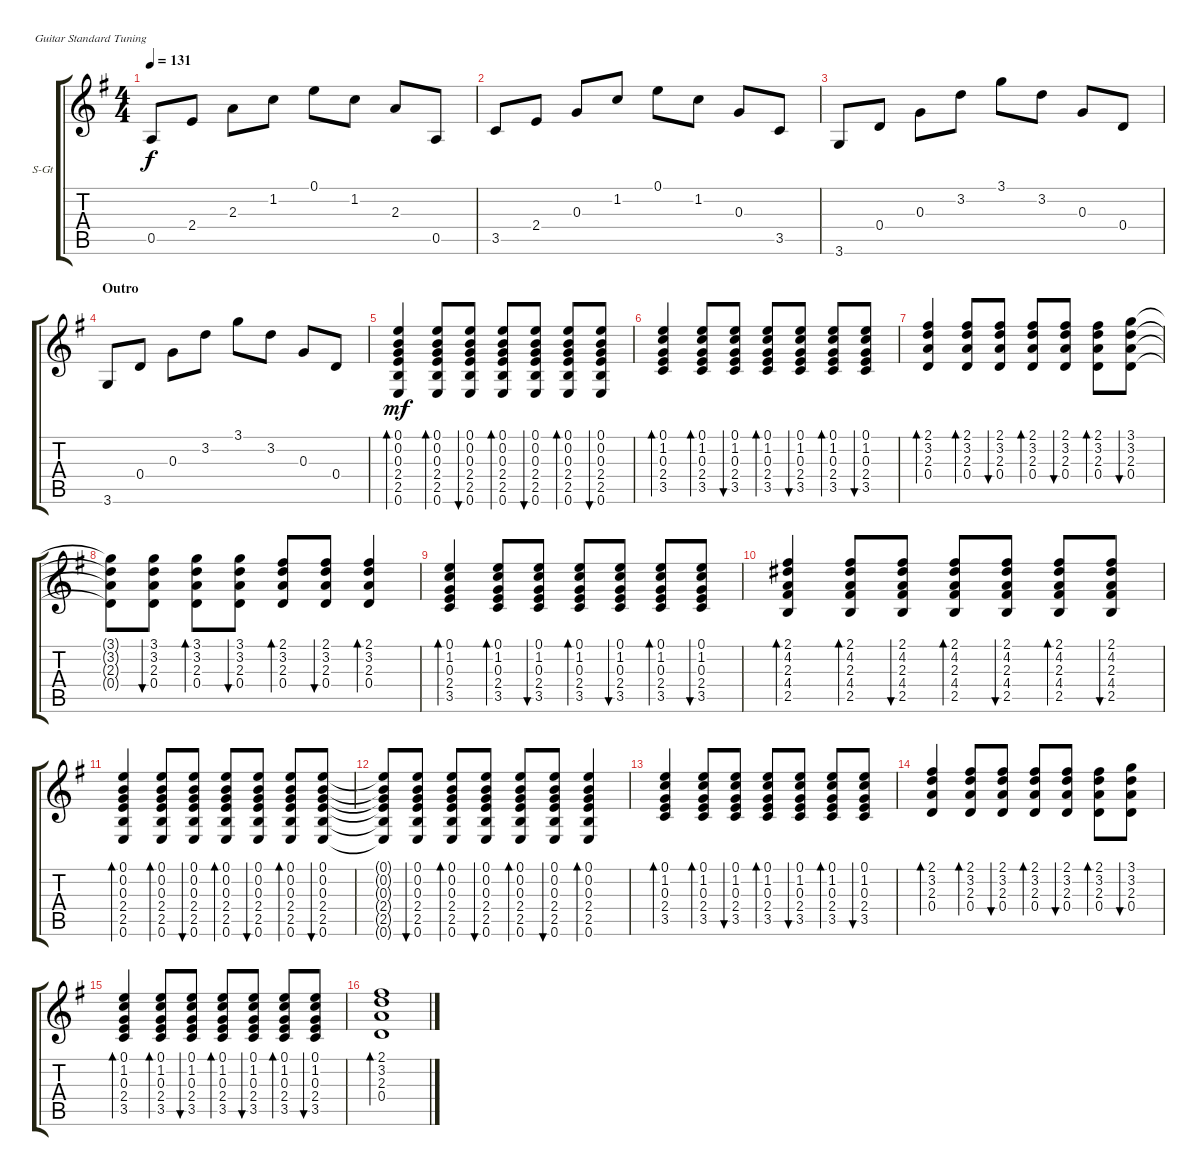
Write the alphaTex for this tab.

\bracketExtendMode groupsimilarinstruments
\firstSystemTrackNameOrientation horizontal
\otherSystemsTrackNameOrientation horizontal
\track ("Guitar" "S-Gt") {instrument acousticguitarsteel}
\staff {score tabs}
\tuning (E4 B3 G3 D3 A2 E2)
\ts (4 4)
\tempo 131
\clef g2
\ks g
0.5.8{dy f} 2.4.8 2.3.8 1.2.8 0.1.8 1.2.8 2.3.8 0.5.8 |
3.5.8 2.4.8 0.3.8 1.2.8 0.1.8 1.2.8 0.3.8 3.5.8 |
3.6.8 0.4.8 0.3.8 3.2.8 3.1.8 3.2.8 0.3.8 0.4.8 |
\section ("" "Outro")
3.6.8 0.4.8 0.3.8 3.2.8 3.1.8 3.2.8 0.3.8 0.4.8 |
(0.1 0.2 0.3 2.4 2.5 0.6).4{bd 120 dy mf} (0.1 0.2 0.3 2.4 2.5 0.6).8{bd 120} (0.1 0.2 0.3 2.4 2.5 0.6).8{bu 119} (0.1 0.2 0.3 2.4 2.5 0.6).8{bd 120} (0.1 0.2 0.3 2.4 2.5 0.6).8{bu 119} (0.1 0.2 0.3 2.4 2.5 0.6).8{bd 120} (0.1 0.2 0.3 2.4 2.5 0.6).8{bu 119} |
(0.1 1.2 0.3 2.4 3.5).4{bd 120} (0.1 1.2 0.3 2.4 3.5).8{bd 120} (0.1 1.2 0.3 2.4 3.5).8{bu 119} (0.1 1.2 0.3 2.4 3.5).8{bd 120} (0.1 1.2 0.3 2.4 3.5).8{bu 119} (0.1 1.2 0.3 2.4 3.5).8{bd 120} (0.1 1.2 0.3 2.4 3.5).8{bu 119} |
(2.1 3.2 2.3 0.4).4{bd 120} (2.1 3.2 2.3 0.4).8{bd 120} (2.1 3.2 2.3 0.4).8{bu 119} (2.1 3.2 2.3 0.4).8{bd 120} (2.1 3.2 2.3 0.4).8{bu 119} (2.1 3.2 2.3 0.4).8{bd 120} (3.1 3.2 2.3 0.4).8{bu 119} |
(3.1{t} 3.2{t} 2.3{t} 0.4{t}).8 (3.1 3.2 2.3 0.4).8{bu 119} (3.1 3.2 2.3 0.4).8{bd 120} (3.1 3.2 2.3 0.4).8{bu 119} (2.1 3.2 2.3 0.4).8{bd 120} (2.1 3.2 2.3 0.4).8{bu 119} (2.1 3.2 2.3 0.4).4{bd 118} |
(0.1 1.2 0.3 2.4 3.5).4{bd 120} (0.1 1.2 0.3 2.4 3.5).8{bd 120} (0.1 1.2 0.3 2.4 3.5).8{bu 119} (0.1 1.2 0.3 2.4 3.5).8{bd 120} (0.1 1.2 0.3 2.4 3.5).8{bu 119} (0.1 1.2 0.3 2.4 3.5).8{bd 120} (0.1 1.2 0.3 2.4 3.5).8{bu 119} |
(2.1 4.2 2.3 4.4 2.5).4{bd 120} (2.1 4.2 2.3 4.4 2.5).8{bd 120} (2.1 4.2 2.3 4.4 2.5).8{bu 119} (2.1 4.2 2.3 4.4 2.5).8{bd 120} (2.1 4.2 2.3 4.4 2.5).8{bu 119} (2.1 4.2 2.3 4.4 2.5).8{bd 120} (2.1 4.2 2.3 4.4 2.5).8{bu 119} |
(0.1 0.2 0.3 2.4 2.5 0.6).4{bd 120} (0.1 0.2 0.3 2.4 2.5 0.6).8{bd 120} (0.1 0.2 0.3 2.4 2.5 0.6).8{bu 119} (0.1 0.2 0.3 2.4 2.5 0.6).8{bd 120} (0.1 0.2 0.3 2.4 2.5 0.6).8{bu 119} (0.1 0.2 0.3 2.4 2.5 0.6).8{bd 120} (0.1 0.2 0.3 2.4 2.5 0.6).8{bu 119} |
(0.1{t} 0.2{t} 0.3{t} 2.4{t} 0.6{t} 2.5{t}).8 (0.1 0.2 0.3 2.4 0.6 2.5).8{bu 119} (0.1 0.2 0.3 2.4 0.6 2.5).8{bd 120} (0.1 0.2 0.3 2.4 0.6 2.5).8{bu 119} (0.1 0.2 0.3 2.4 0.6 2.5).8{bd 120} (0.1 0.2 0.3 2.4 0.6 2.5).8{bu 119} (0.1 0.2 0.3 2.4 0.6 2.5).4{bd 118} |
(0.1 1.2 0.3 2.4 3.5).4{bd 120} (0.1 1.2 0.3 2.4 3.5).8{bd 120} (0.1 1.2 0.3 2.4 3.5).8{bu 119} (0.1 1.2 0.3 2.4 3.5).8{bd 120} (0.1 1.2 0.3 2.4 3.5).8{bu 119} (0.1 1.2 0.3 2.4 3.5).8{bd 120} (0.1 1.2 0.3 2.4 3.5).8{bu 119} |
(2.1 3.2 2.3 0.4).4{bd 120} (2.1 3.2 2.3 0.4).8{bd 120} (2.1 3.2 2.3 0.4).8{bu 119} (2.1 3.2 2.3 0.4).8{bd 120} (2.1 3.2 2.3 0.4).8{bu 119} (2.1 3.2 2.3 0.4).8{bd 120} (3.1 3.2 2.3 0.4).8{bu 119} |
(0.1 1.2 0.3 2.4 3.5).4{bd 120} (0.1 1.2 0.3 2.4 3.5).8{bd 120} (0.1 1.2 0.3 2.4 3.5).8{bu 119} (0.1 1.2 0.3 2.4 3.5).8{bd 120} (0.1 1.2 0.3 2.4 3.5).8{bu 119} (0.1 1.2 0.3 2.4 3.5).8{bd 120} (0.1 1.2 0.3 2.4 3.5).8{bu 119} |
(2.1 3.2 2.3 0.4).1{bd 120}
